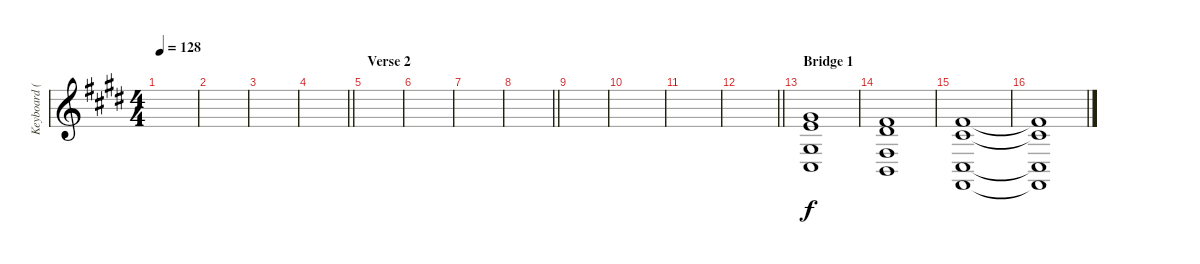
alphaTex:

\track ("Keyboard (Piano, String)" "Keyboard (") {instrument brightacousticpiano}
\staff {score}
\tuning (E4 B3 G3 D3 A2 E2) {hide}
\ts (4 4)
\tempo 128
\clef g2
\ks c#minor
|
|
|
\barLineRight lightlight
|
\section ("" "Verse 2")
|
|
|
\barLineRight lightlight
|
|
|
|
\barLineRight lightlight
|
\section ("" "Bridge 1")
(4.1 5.2 1.3 4.5).1{volume 13} |
(2.1 4.2 2.5 14.6).1 |
(2.1 2.2 4.5 2.6).1 |
(2.1{t} 2.2{t} 4.5{t} 2.6{t}).1
